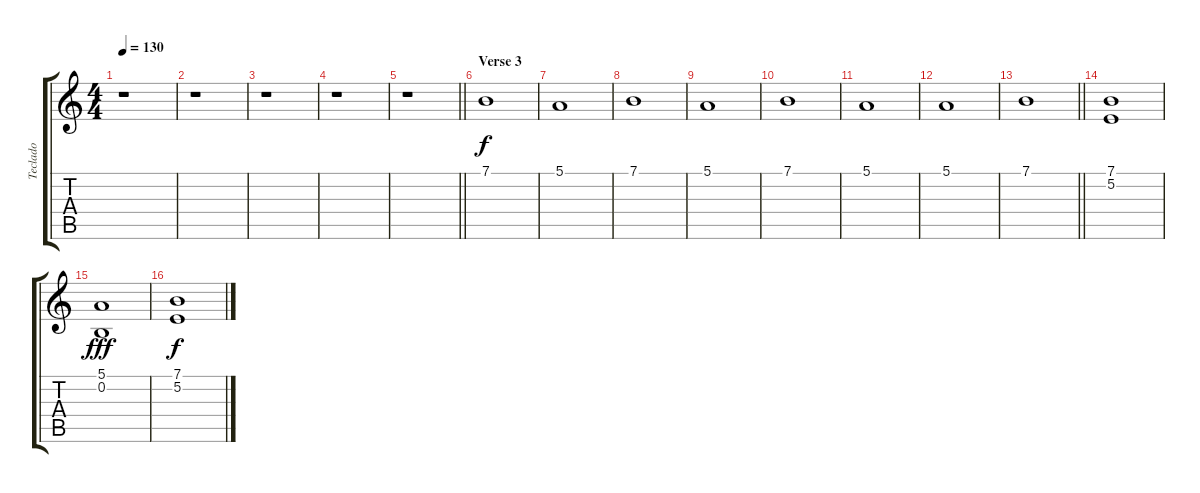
\track ("Teclado" "Teclado") {instrument pad2warm}
\staff {score tabs}
\tuning (E4 B3 G3 D3 A2 E2) {hide}
\ts (4 4)
\tempo 130
\clef g2
\ks c
r.1{dy f} |
r.1 |
r.1 |
r.1 |
\barLineRight lightlight
r.1 |
\section ("" "Verse 3")
7.1.1 |
5.1.1 |
7.1.1 |
5.1.1 |
7.1.1 |
5.1.1 |
5.1.1 |
\barLineRight lightlight
7.1.1 |
(7.1 5.2).1 |
(5.1 0.2).1{dy fff} |
(7.1 5.2).1{dy f}
